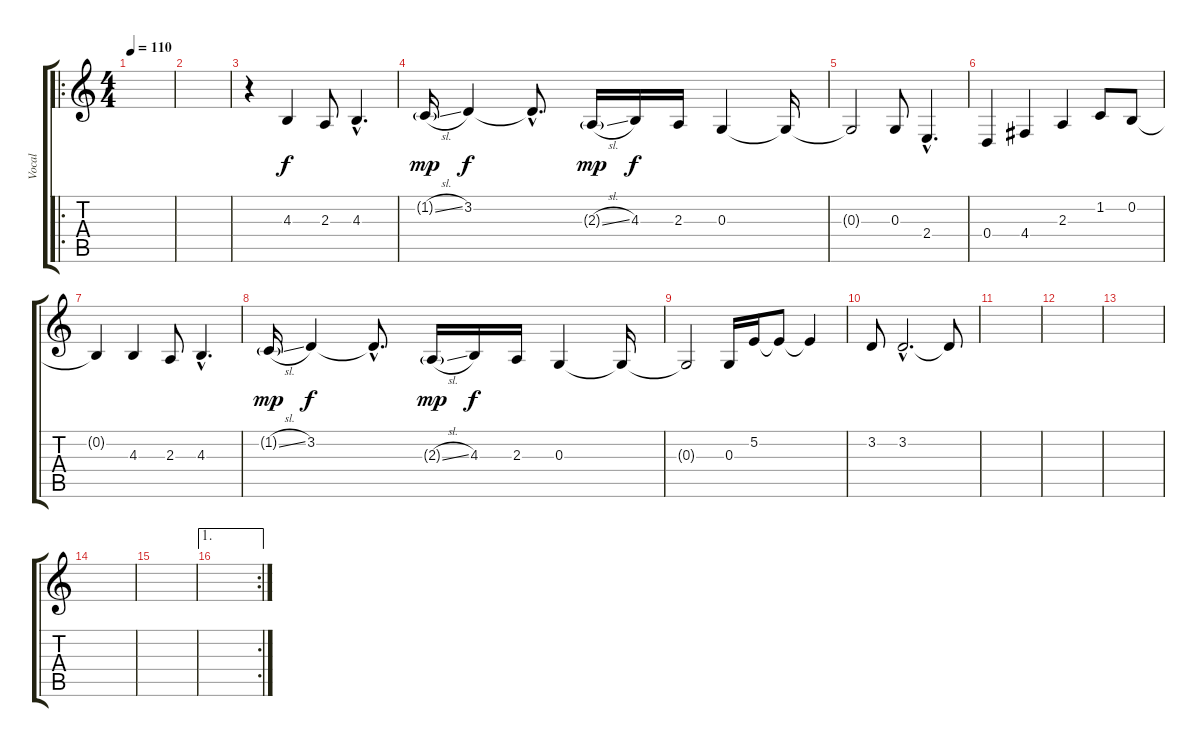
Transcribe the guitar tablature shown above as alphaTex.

\track ("Vocal" "Vocal") {instrument choiraahs}
\staff {score tabs}
\tuning (E4 B3 G3 D3 A2 E2) {hide}
\ro
\ts (4 4)
\tempo 110
\clef g2
\ks c
|
|
r.4 4.3.4 2.3.8 4.3{hac}.4{d} |
1.2{sl g}.16{dy mp} 3.2.4{dy f} 3.2{hac t}.8{d} 2.3{sl g}.16{dy mp} 4.3.16{dy f} 2.3.16 0.3.4 0.3{t}.16 |
0.3{t}.2 0.3.8 2.4{hac}.4{d} |
0.4.4 4.4.4 2.3.4 1.2.8 0.2.8 |
0.2{t}.4 4.3.4 2.3.8 4.3{hac}.4{d} |
1.2{sl g}.16{dy mp} 3.2.4{dy f} 3.2{hac t}.8{d} 2.3{sl g}.16{dy mp} 4.3.16{dy f} 2.3.16 0.3.4 0.3{t}.16 |
0.3{t}.2 0.3.16 5.2.16 5.2{t}.8 5.2{t}.4 |
3.2.8 3.2{hac}.2{d} 3.2{t}.8 |
|
|
|
|
|
\ae 1
\rc 2
